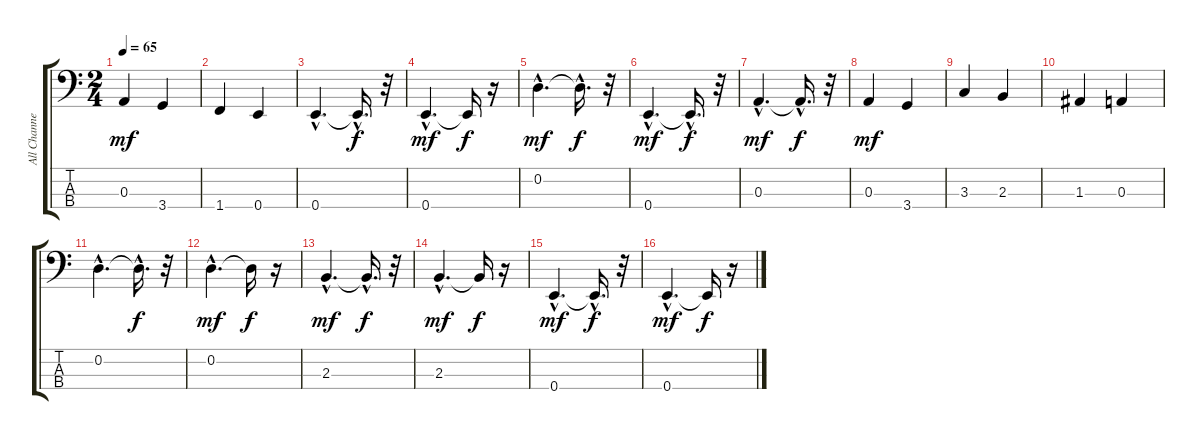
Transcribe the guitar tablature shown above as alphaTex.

\track ("All Channels*merged" "All Channe") {instrument electricbassfinger}
\staff {score tabs}
\tuning (G2 D2 A1 E1) {hide}
\ts (2 4)
\tempo 65
\clef f4
\ks c
0.3.4{dy mf} 3.4.4 |
1.4.4 0.4.4 |
0.4{hac}.4{d} 0.4{hac t}.16{d dy f} r.32 |
0.4{hac}.4{d dy mf} 0.4{t}.16{dy f} r.16 |
0.2{hac}.4{d dy mf} 0.2{hac t}.16{d dy f} r.32 |
0.4{hac}.4{d dy mf} 0.4{hac t}.16{d dy f} r.32 |
0.3{hac}.4{d dy mf} 0.3{hac t}.16{d dy f} r.32 |
0.3.4{dy mf} 3.4.4 |
3.3.4 2.3.4 |
1.3.4 0.3.4 |
0.2{hac}.4{d} 0.2{hac t}.16{d dy f} r.32 |
0.2{hac}.4{d dy mf} 0.2{t}.16{dy f} r.16 |
2.3{hac}.4{d dy mf} 2.3{hac t}.16{d dy f} r.32 |
2.3{hac}.4{d dy mf} 2.3{t}.16{dy f} r.16 |
0.4{hac}.4{d dy mf} 0.4{hac t}.16{d dy f} r.32 |
0.4{hac}.4{d dy mf} 0.4{t}.16{dy f} r.16
